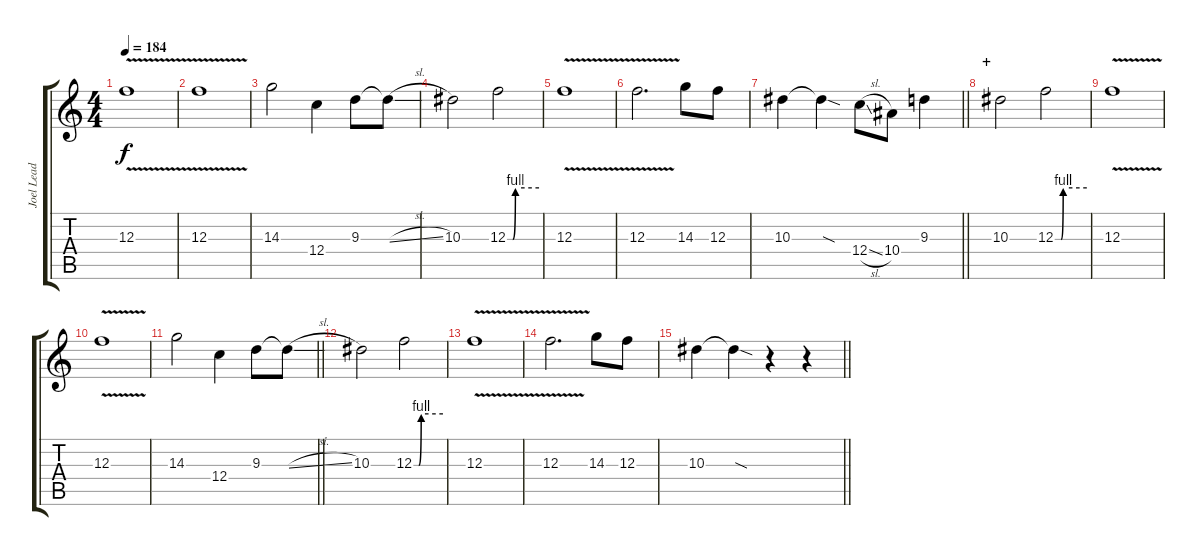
\track ("Joel Lead" "Joel Lead") {instrument distortionguitar}
\staff {score tabs}
\tuning (D4 A3 F3 C3 G2 C2) {hide}
\ts (4 4)
\tempo 184
\clef g2
\ks c
12.3{v}.1{dy f} |
12.3{v}.1 |
14.3.2 12.4.4 9.3.8 9.3{sl t}.8 |
10.3.2 12.3{be (custom 0 0 10 0 15 4 60 4)}.2 |
12.3{v}.1 |
12.3{v}.2{d} 14.3.8 12.3.8 |
\barLineRight lightlight
10.3.4 10.3{sod t}.4 12.4{sl}.8 10.4.8 9.3.4 |
\section ("" "+")
10.3.2 12.3{be (custom 0 0 11 0 15 4 60 4)}.2 |
12.3{v}.1 |
12.3{v}.1 |
\barLineRight lightlight
14.3.2 12.4.4 9.3.8 9.3{sl t}.8 |
10.3.2 12.3{be (custom 0 0 10 0 15 4 60 4)}.2 |
12.3{v}.1 |
12.3{v}.2{d} 14.3.8 12.3.8 |
\barLineRight lightlight
10.3.4 10.3{sod t}.4 r.4 r.4
